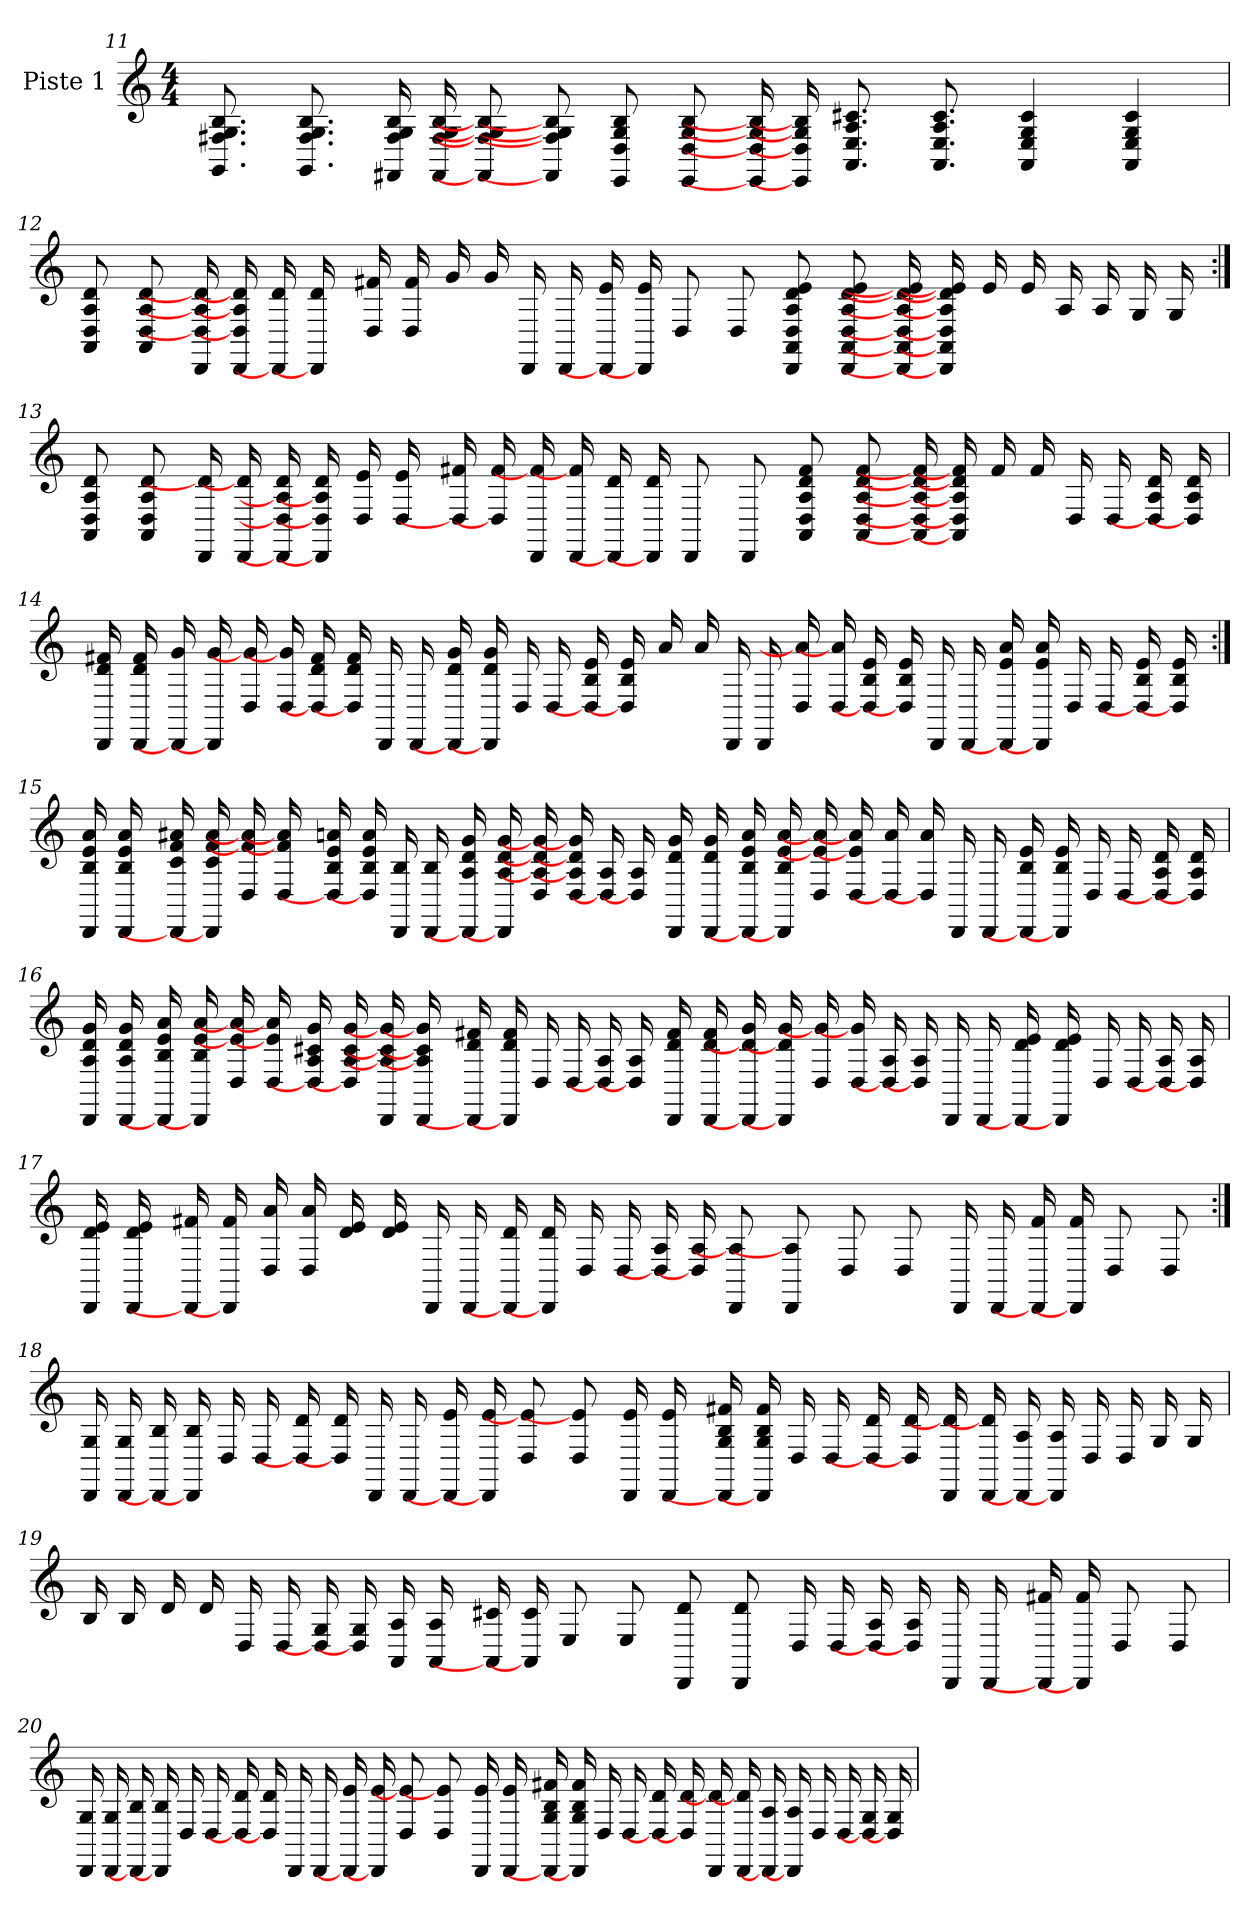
**kern
*part1
*staff1
*I"Piste 1
*
*k[]
*M4/4
=11
8.B 8.G 8.F# 8.GG
8.B 8.G 8.F# 8.GG
16B 16G 16F# 16FF#
16B 16G 16F# 16FF#
8B] 8G] 8F#] 8FF#]
8B] 8G] 8F#] 8FF#]
8B 8G 8D 8EE
8B 8G 8D 8EE
16B] 16G] 16D] 16EE]
16B] 16G] 16D] 16EE]
8.c# 8.A 8.E 8.AA
8.c# 8.A 8.E 8.AA
4c# 4G 4E 4AA
4c# 4G 4E 4AA
=12
8d 8A 8D 8AA
8d 8A 8D 8AA
16d] 16A] 16D] 16DD
16d] 16A] 16D] 16DD
16d 16DD]
16d 16DD]
16f# 16D
16f# 16D
16g
16g
16DD
16DD
16e 16DD]
16e 16DD]
8D
8D
8e 8d 8A 8D 8AA 8DD
8e 8d 8A 8D 8AA 8DD
16e] 16d] 16A] 16D] 16AA] 16DD]
16e] 16d] 16A] 16D] 16AA] 16DD]
16e
16e
16A
16A
16G
16G
=13:|!
8d 8A 8D 8AA
8d 8A 8D 8AA
16d] 16DD
16d] 16DD
16d 16A] 16D] 16DD]
16d 16A] 16D] 16DD]
16e 16D
16e 16D
16f# 16D]
16f# 16D]
16f#] 16DD
16f#] 16DD
16d 16DD]
16d 16DD]
8DD
8DD
8f# 8d 8A 8D 8AA
8f# 8d 8A 8D 8AA
16f#] 16d] 16A] 16D] 16AA]
16f#] 16d] 16A] 16D] 16AA]
16f#
16f#
16D
16D
16d 16A 16D]
16d 16A 16D]
=14
16f# 16d 16DD
16f# 16d 16DD
16g 16DD]
16g 16DD]
16g] 16D
16g] 16D
16f# 16d 16D]
16f# 16d 16D]
16DD
16DD
16g 16d 16DD]
16g 16d 16DD]
16D
16D
16e 16B 16D]
16e 16B 16D]
16a
16a
16DD
16DD
16a] 16D
16a] 16D
16e 16B 16D]
16e 16B 16D]
16DD
16DD
16a 16e 16DD]
16a 16e 16DD]
16D
16D
16e 16B 16D]
16e 16B 16D]
=15:|!
16a 16e 16B 16DD
16a 16e 16B 16DD
16a# 16f 16c 16DD]
16a# 16f 16c 16DD]
16a#] 16f] 16D
16a#] 16f] 16D
16a 16e 16B 16D]
16a 16e 16B 16D]
16B 16DD
16B 16DD
16g 16d 16A 16DD]
16g 16d 16A 16DD]
16g] 16d] 16A] 16D
16g] 16d] 16A] 16D
16A 16D]
16A 16D]
16g 16d 16DD
16g 16d 16DD
16a 16e 16B 16DD]
16a 16e 16B 16DD]
16a] 16e] 16D
16a] 16e] 16D
16a 16D]
16a 16D]
16DD
16DD
16e 16B 16DD]
16e 16B 16DD]
16D
16D
16d 16A 16D]
16d 16A 16D]
=16
16g 16d 16A 16DD
16g 16d 16A 16DD
16a 16e 16B 16DD]
16a 16e 16B 16DD]
16a] 16e] 16D
16a] 16e] 16D
16g 16c# 16A 16D]
16g 16c# 16A 16D]
16g] 16c#] 16A] 16DD
16g] 16c#] 16A] 16DD
16f# 16d 16DD]
16f# 16d 16DD]
16D
16D
16A 16D]
16A 16D]
16f# 16d 16DD
16f# 16d 16DD
16g 16d] 16DD]
16g 16d] 16DD]
16g] 16D
16g] 16D
16A 16D]
16A 16D]
16DD
16DD
16e 16d 16DD]
16e 16d 16DD]
16D
16D
16A 16D]
16A 16D]
=17
16e 16d 16DD
16e 16d 16DD
16f# 16DD]
16f# 16DD]
16a 16D
16a 16D
16e 16d
16e 16d
16DD
16DD
16d 16DD]
16d 16DD]
16D
16D
16A 16D]
16A 16D]
8A] 8DD
8A] 8DD
8D
8D
16DD
16DD
16f# 16DD]
16f# 16DD]
8D
8D
=18:|!
16G 16DD
16G 16DD
16B 16DD]
16B 16DD]
16D
16D
16d 16D]
16d 16D]
16DD
16DD
16e 16DD]
16e 16DD]
8e] 8D
8e] 8D
16e 16DD
16e 16DD
16f# 16B 16G 16DD]
16f# 16B 16G 16DD]
16D
16D
16d 16D]
16d 16D]
16d] 16DD
16d] 16DD
16A 16DD]
16A 16DD]
16D
16D
16G
16G
=19
16B
16B
16d
16d
16D
16D
16G 16D]
16G 16D]
16A 16AA
16A 16AA
16c# 16AA]
16c# 16AA]
8E
8E
8d 8DD
8d 8DD
16D
16D
16A 16D]
16A 16D]
16DD
16DD
16f# 16DD]
16f# 16DD]
8D
8D
=20
16G 16DD
16G 16DD
16B 16DD]
16B 16DD]
16D
16D
16d 16D]
16d 16D]
16DD
16DD
16e 16DD]
16e 16DD]
8e] 8D
8e] 8D
16e 16DD
16e 16DD
16f# 16B 16G 16DD]
16f# 16B 16G 16DD]
16D
16D
16d 16D]
16d 16D]
16d] 16DD
16d] 16DD
16A 16DD]
16A 16DD]
16D
16D
16G 16D]
16G 16D]
=
*-
